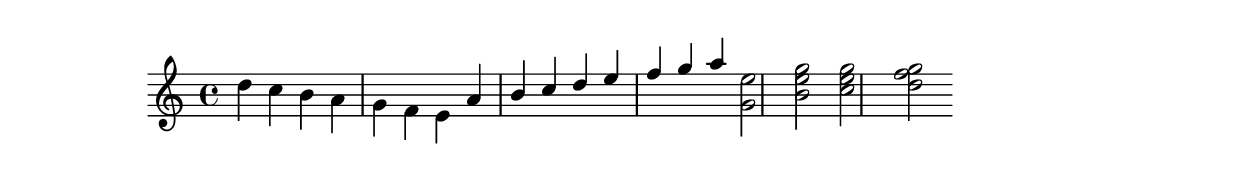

\version "2.2.0"

\header {
    
    texidoc = "If note head is `over' the center line, the stem is
 shortened.  This happens with forced stem directions, and with some
 chord configurations."

}

\score {
    \notes \relative c'' {
	\stemDown d c b a g f e
	\stemBoth
	\stemUp a b c d e f g a
	\stemBoth
	<g, e'>2 <b e g> <c e g> <d f g>
	
    } 
    \paper  {
	raggedright = ##t
    }
}
